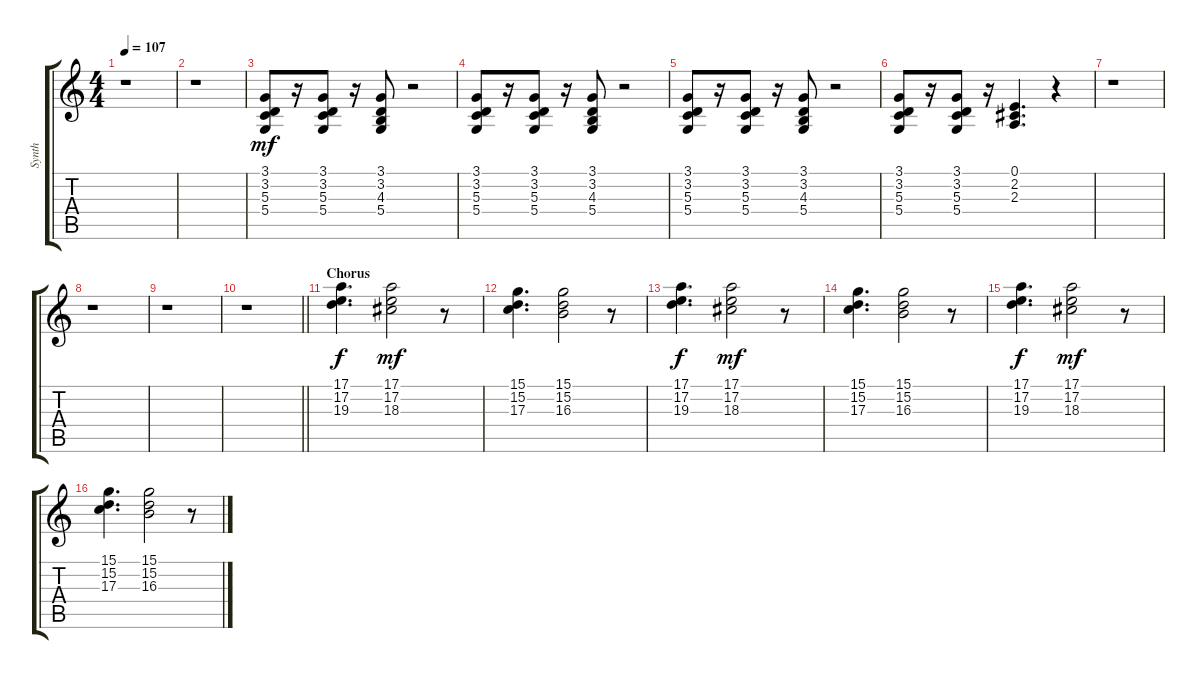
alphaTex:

\track ("Synth" "Synth") {instrument synthbrass1}
\staff {score tabs}
\tuning (E4 B3 G3 D3 A2 E2) {hide}
\ts (4 4)
\tempo 107
\clef g2
\ks c
r.1{dy fff} |
r.1 |
(3.1 3.2 5.3 5.4).8{dy mf} r.16 (3.1 3.2 5.3 5.4).8 r.16 (3.1 3.2 4.3 5.4).8 r.2 |
(3.1 3.2 5.3 5.4).8 r.16 (3.1 3.2 5.3 5.4).8 r.16 (3.1 3.2 4.3 5.4).8 r.2 |
(3.1 3.2 5.3 5.4).8 r.16 (3.1 3.2 5.3 5.4).8 r.16 (3.1 3.2 4.3 5.4).8 r.2 |
(3.1 3.2 5.3 5.4).8 r.16 (3.1 3.2 5.3 5.4).8 r.16 (0.1 2.2 2.3).4{d} r.4 |
r.1 |
r.1 |
r.1 |
\barLineRight lightlight
r.1 |
\section ("" "Chorus")
(17.1 17.2 19.3).4{d dy f} (17.1 17.2 18.3).2{dy mf} r.8 |
(15.1 15.2 17.3).4{d} (15.1 15.2 16.3).2 r.8 |
(17.1 17.2 19.3).4{d dy f} (17.1 17.2 18.3).2{dy mf} r.8 |
(15.1 15.2 17.3).4{d} (15.1 15.2 16.3).2 r.8 |
(17.1 17.2 19.3).4{d dy f} (17.1 17.2 18.3).2{dy mf} r.8 |
(15.1 15.2 17.3).4{d} (15.1 15.2 16.3).2 r.8
